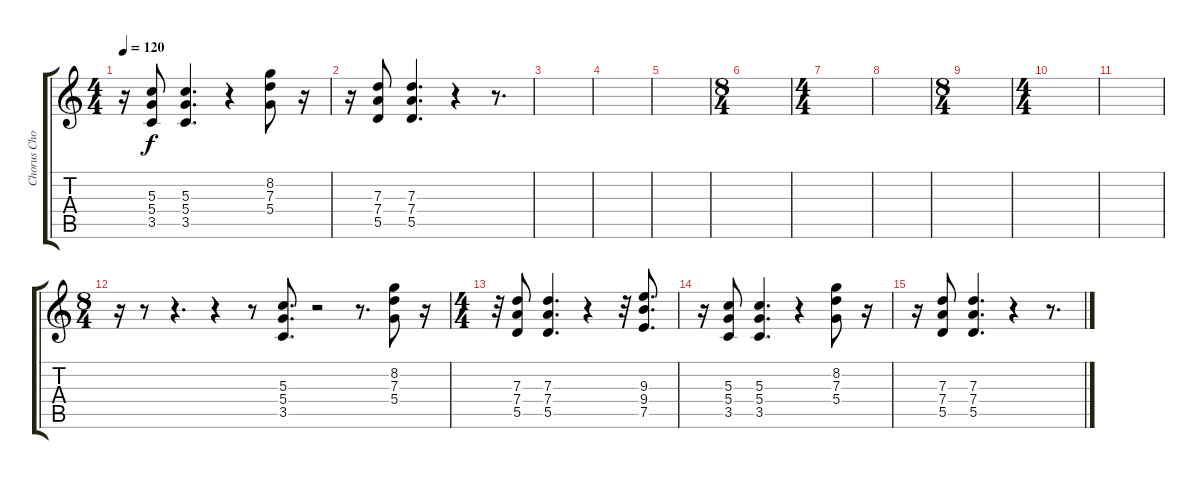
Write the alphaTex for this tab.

\track ("Chorus Chords" "Chorus Cho") {instrument overdrivenguitar}
\staff {score tabs}
\tuning (E4 B3 G3 D3 A2 E2) {hide}
\ts (4 4)
\tempo 120
\clef g2
\ks c
r.16{dy f} (5.3 5.4 3.5).8 (5.3 5.4 3.5).4{d} r.4 (8.2 7.3 5.4).8 r.16 |
r.16 (7.3 7.4 5.5).8 (7.3 7.4 5.5).4{d} r.4 r.8{d} |
|
|
|
\ts (8 4)
|
\ts (4 4)
|
|
\ts (8 4)
|
\ts (4 4)
|
|
\ts (8 4)
r.16 r.8 r.4{d} r.4 r.8 (5.3 5.4 3.5).8{d} r.2 r.8{d} (8.2 7.3 5.4).8 r.16 |
\ts (4 4)
r.32 (7.3 7.4 5.5).8 (7.3 7.4 5.5).4{d} r.4 r.32 (9.3 9.4 7.5).8{d} |
r.16 (5.3 5.4 3.5).8 (5.3 5.4 3.5).4{d} r.4 (8.2 7.3 5.4).8 r.16 |
r.16 (7.3 7.4 5.5).8 (7.3 7.4 5.5).4{d} r.4 r.8{d}
